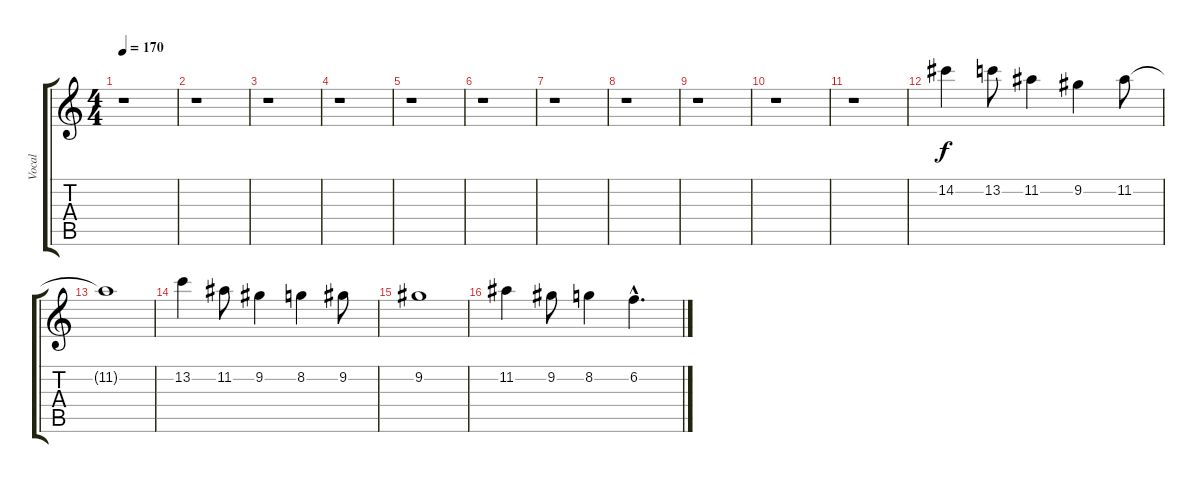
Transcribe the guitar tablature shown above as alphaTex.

\track ("Vocal" "Vocal") {instrument distortionguitar}
\staff {score tabs}
\tuning (E4 B3 G3 D3 A2 E2) {hide}
\ts (4 4)
\tempo 170
\clef g2
\ks c
r.1{dy f} |
r.1 |
r.1 |
r.1 |
r.1 |
r.1 |
r.1 |
r.1 |
r.1 |
r.1 |
r.1 |
14.2.4 13.2.8 11.2.4 9.2.4 11.2.8 |
11.2{t}.1 |
13.2.4 11.2.8 9.2.4 8.2.4 9.2.8 |
9.2.1 |
11.2.4 9.2.8 8.2.4 6.2{hac}.4{d}
